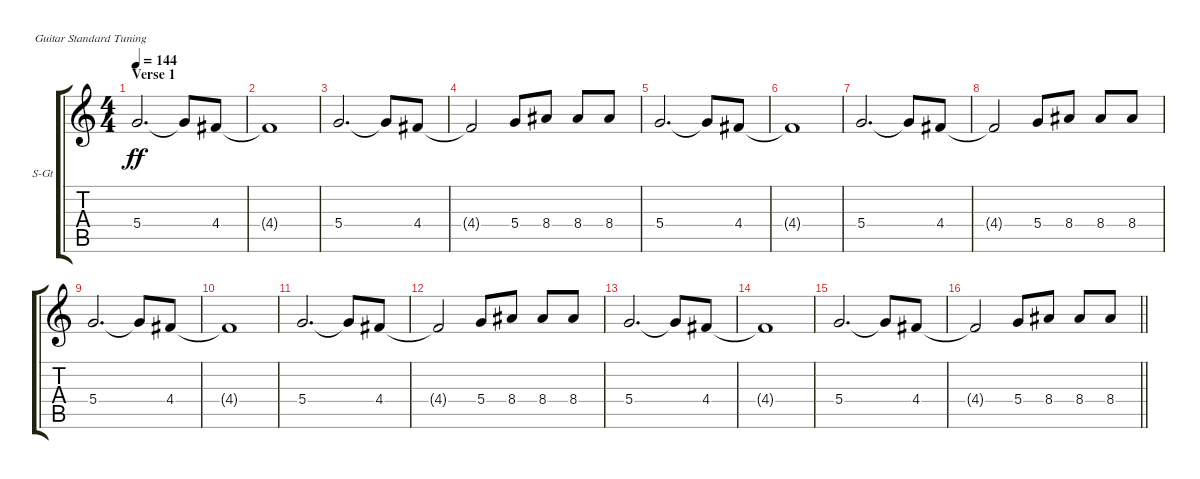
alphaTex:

\bracketExtendMode groupsimilarinstruments
\firstSystemTrackNameOrientation horizontal
\otherSystemsTrackNameOrientation horizontal
\track ("Flake 3" "S-Gt") {instrument pad4choir}
\staff {score tabs}
\tuning (E4 B3 G3 D3 A2 E2)
\displaytranspose 12
\ts (4 4)
\section ("" "Verse 1")
\tempo 144
\clef g2
\ks c
5.4.2{d dy ff} 5.4{t}.8 4.4.8 |
4.4{t}.1 |
5.4.2{d} 5.4{t}.8 4.4.8 |
4.4{t}.2 5.4.8 8.4.8 8.4.8 8.4.8 |
5.4.2{d} 5.4{t}.8 4.4.8 |
4.4{t}.1 |
5.4.2{d} 5.4{t}.8 4.4.8 |
4.4{t}.2 5.4.8 8.4.8 8.4.8 8.4.8 |
5.4.2{d} 5.4{t}.8 4.4.8 |
4.4{t}.1 |
5.4.2{d} 5.4{t}.8 4.4.8 |
4.4{t}.2 5.4.8 8.4.8 8.4.8 8.4.8 |
5.4.2{d} 5.4{t}.8 4.4.8 |
4.4{t}.1 |
5.4.2{d} 5.4{t}.8 4.4.8 |
\barLineRight lightlight
4.4{t}.2 5.4.8 8.4.8 8.4.8 8.4.8
